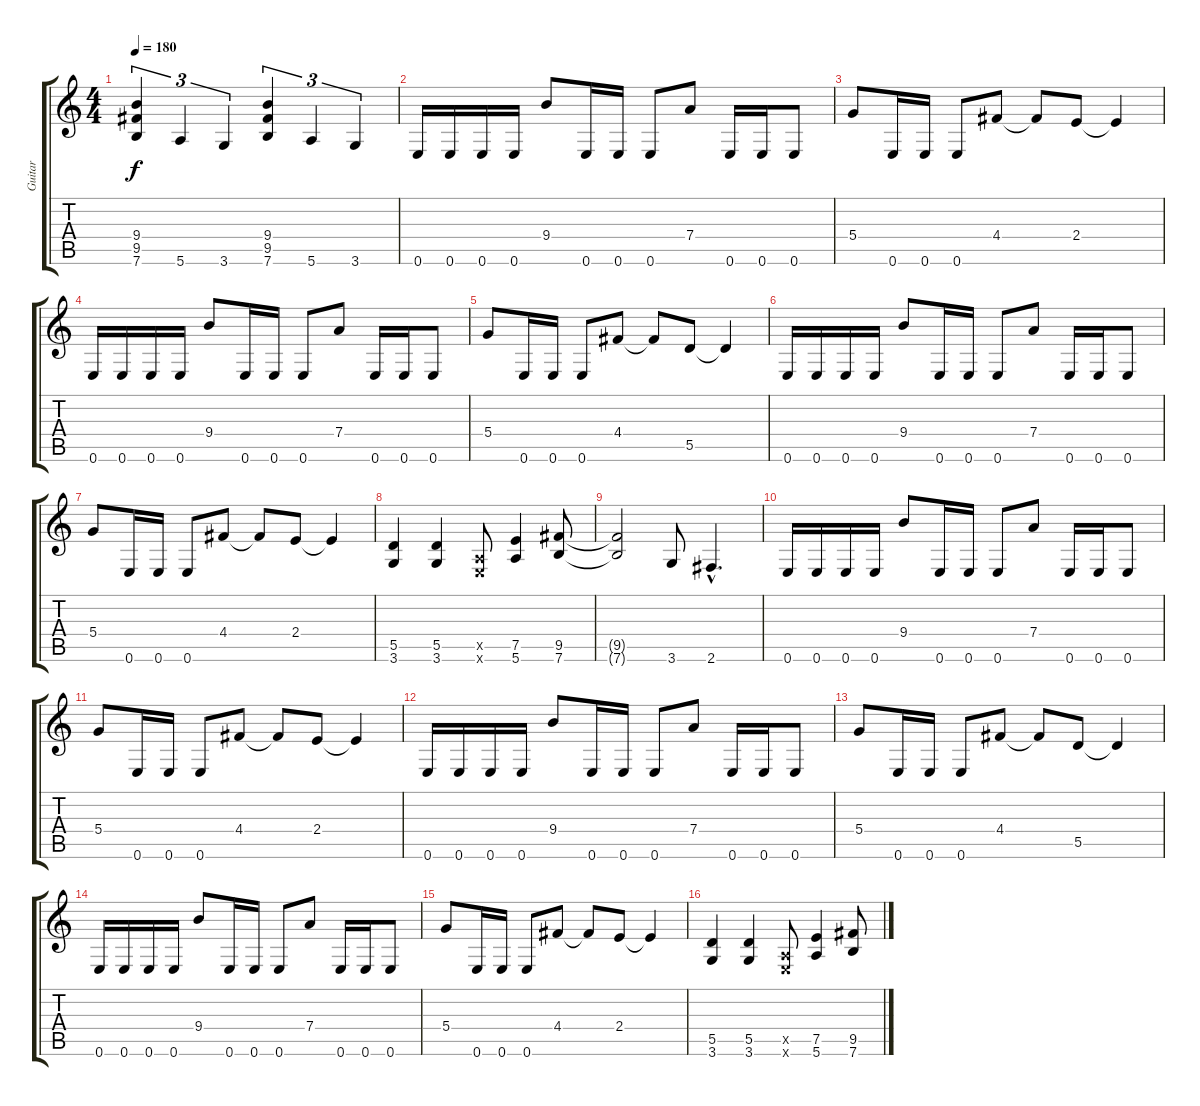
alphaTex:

\track ("Guitar" "Guitar") {instrument overdrivenguitar}
\staff {score tabs}
\tuning (E4 B3 G3 D3 A2 E2) {hide}
\ts (4 4)
\tempo 180
\clef g2
\ks c
(9.4 9.5 7.6).4{tu (3 2) dy f} 5.6.4{tu (3 2)} 3.6.4{tu (3 2)} (9.4 9.5 7.6).4{tu (3 2)} 5.6.4{tu (3 2)} 3.6.4{tu (3 2)} |
0.6.16 0.6.16 0.6.16 0.6.16 9.4.8 0.6.16 0.6.16 0.6.8 7.4.8 0.6.16 0.6.16 0.6.8 |
5.4.8 0.6.16 0.6.16 0.6.8 4.4.8 4.4{t}.8 2.4.8 2.4{t}.4 |
0.6.16 0.6.16 0.6.16 0.6.16 9.4.8 0.6.16 0.6.16 0.6.8 7.4.8 0.6.16 0.6.16 0.6.8 |
5.4.8 0.6.16 0.6.16 0.6.8 4.4.8 4.4{t}.8 5.5.8 5.5{t}.4 |
0.6.16 0.6.16 0.6.16 0.6.16 9.4.8 0.6.16 0.6.16 0.6.8 7.4.8 0.6.16 0.6.16 0.6.8 |
5.4.8 0.6.16 0.6.16 0.6.8 4.4.8 4.4{t}.8 2.4.8 2.4{t}.4 |
(5.5 3.6).4 (5.5 3.6).4 (0.5{x} 0.6{x}).8 (7.5 5.6).4 (9.5 7.6).8 |
(9.5{t} 7.6{t}).2 3.6.8 2.6{hac}.4{d} |
0.6.16 0.6.16 0.6.16 0.6.16 9.4.8 0.6.16 0.6.16 0.6.8 7.4.8 0.6.16 0.6.16 0.6.8 |
5.4.8 0.6.16 0.6.16 0.6.8 4.4.8 4.4{t}.8 2.4.8 2.4{t}.4 |
0.6.16 0.6.16 0.6.16 0.6.16 9.4.8 0.6.16 0.6.16 0.6.8 7.4.8 0.6.16 0.6.16 0.6.8 |
5.4.8 0.6.16 0.6.16 0.6.8 4.4.8 4.4{t}.8 5.5.8 5.5{t}.4 |
0.6.16 0.6.16 0.6.16 0.6.16 9.4.8 0.6.16 0.6.16 0.6.8 7.4.8 0.6.16 0.6.16 0.6.8 |
5.4.8 0.6.16 0.6.16 0.6.8 4.4.8 4.4{t}.8 2.4.8 2.4{t}.4 |
(5.5 3.6).4 (5.5 3.6).4 (0.5{x} 0.6{x}).8 (7.5 5.6).4 (9.5 7.6).8
